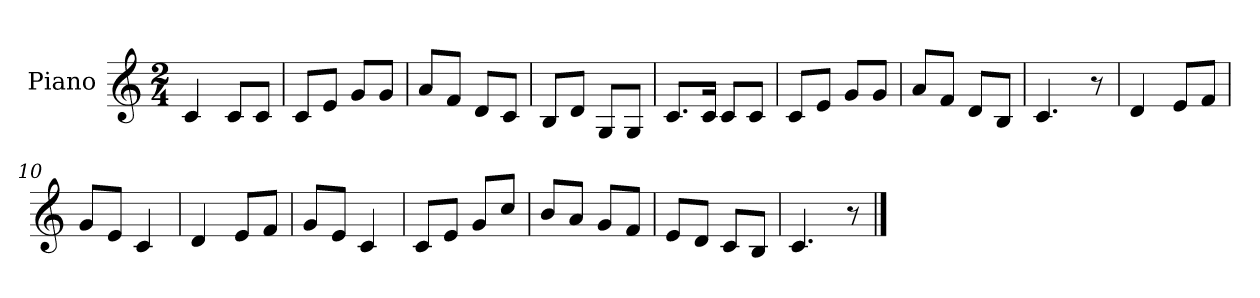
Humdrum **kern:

**kern
*part1
*staff1
*I"Piano
*I'Pno.
*clefG2
*k[]
*M2/4
=1
4c/
8c/L
8c/J
=2
8c/L
8e/J
8g/L
8g/J
=3
8a/L
8f/J
8d/L
8c/J
=4
8B/L
8d/J
8G/L
8G/J
!!LO:LB:g=z
=5
8.c/L
16c/Jk
8c/L
8c/J
=6
8c/L
8e/J
8g/L
8g/J
=7
8a/L
8f/J
8d/L
8B/J
=8
4.c/
8r
!!LO:LB:g=z
=9
4d/
8e/L
8f/J
=10
8g/L
8e/J
4c/
=11
4d/
8e/L
8f/J
=12
8g/L
8e/J
4c/
!!LO:LB:g=z
=13
8c/L
8e/J
8g/L
8cc/J
=14
8b/L
8a/J
8g/L
8f/J
=15
8e/L
8d/J
8c/L
8B/J
=16
4.c/
8r
==
*-
